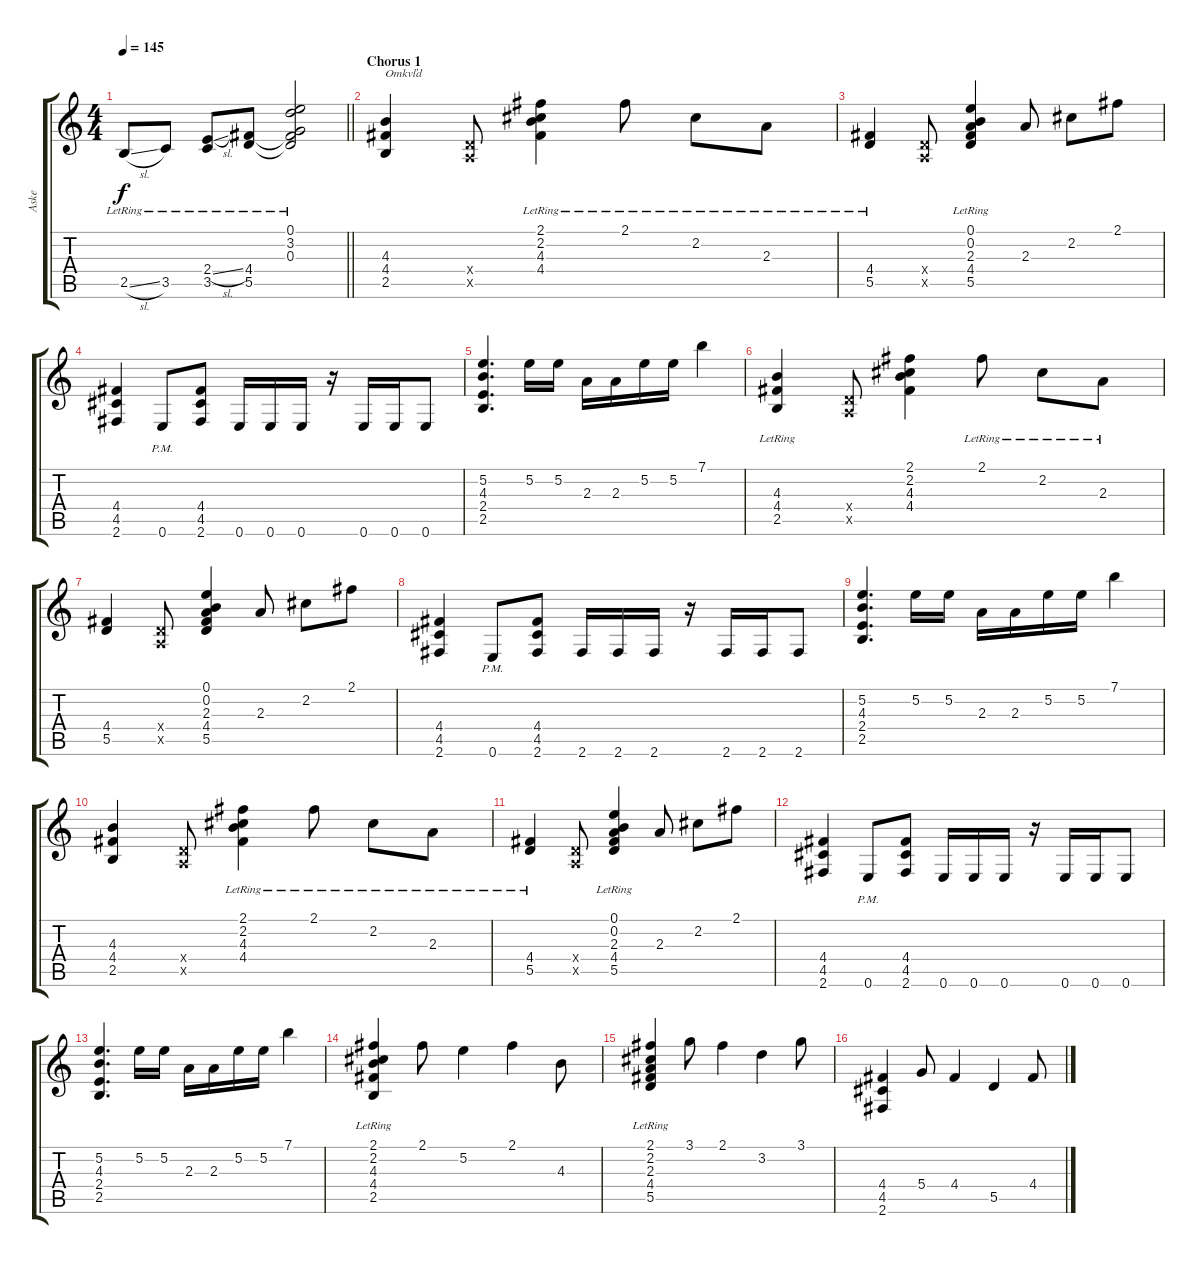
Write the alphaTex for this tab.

\track ("Aske" "Aske") {instrument acousticguitarsteel}
\staff {score tabs}
\tuning (E4 B3 G3 D3 A2 E2) {hide}
\ts (4 4)
\tempo 145
\clef g2
\barLineRight lightlight
\ks c
2.5{sl lr}.8{dy f} 3.5{lr}.8 (2.4{sl lr} 3.5).8 (4.4{lr} 5.5{lr}).8 (0.1 3.2{lr} 0.3{lr} 4.4{t} 5.5{t}).2 |
\section ("" "Chorus 1")
(4.3 4.4 2.5).4{txt "Omkvľd" instrument distortionguitar} (0.4{x} 0.5{x}).8 (2.1 2.2 4.3 4.4{lr}).4 2.1{lr}.8 2.2{lr}.8 2.3{lr}.8 |
(4.4 5.5{lr}).4 (0.4{x} 0.5{x}).8 (0.1{lr} 0.2{lr} 2.3{lr} 4.4{lr} 5.5{lr}).4 2.3.8 2.2.8 2.1.8 |
(4.4 4.5 2.6).4 0.6{pm}.8 (4.4 4.5 2.6).8 0.6.16 0.6.16 0.6.16 r.16 0.6.16 0.6.16 0.6.8 |
(5.2 4.3 2.4 2.5).4{d} 5.2.16 5.2.16 2.3.16 2.3.16 5.2.16 5.2.16 7.1.4 |
(4.3 4.4{lr} 2.5{lr}).4 (0.4{x} 0.5{x}).8 (2.1 2.2 4.3 4.4).4 2.1{lr}.8 2.2{lr}.8 2.3{lr}.8 |
(4.4 5.5).4 (0.4{x} 0.5{x}).8 (0.1 0.2 2.3 4.4 5.5).4 2.3.8 2.2.8 2.1.8 |
(4.4 4.5 2.6).4 0.6{pm}.8 (4.4 4.5 2.6).8 2.6.16 2.6.16 2.6.16 r.16 2.6.16 2.6.16 2.6.8 |
(5.2 4.3 2.4 2.5).4{d} 5.2.16 5.2.16 2.3.16 2.3.16 5.2.16 5.2.16 7.1.4 |
(4.3 4.4 2.5).4 (0.4{x} 0.5{x}).8 (2.1 2.2 4.3 4.4{lr}).4 2.1{lr}.8 2.2{lr}.8 2.3{lr}.8 |
(4.4 5.5{lr}).4 (0.4{x} 0.5{x}).8 (0.1{lr} 0.2{lr} 2.3{lr} 4.4{lr} 5.5{lr}).4 2.3.8 2.2.8 2.1.8 |
(4.4 4.5 2.6).4 0.6{pm}.8 (4.4 4.5 2.6).8 0.6.16 0.6.16 0.6.16 r.16 0.6.16 0.6.16 0.6.8 |
(5.2 4.3 2.4 2.5).4{d} 5.2.16 5.2.16 2.3.16 2.3.16 5.2.16 5.2.16 7.1.4 |
(2.1 2.2{lr} 4.3 4.4 2.5).4 2.1.8 5.2.4 2.1.4 4.3.8 |
(2.1{lr} 2.2{lr} 2.3{lr} 4.4{lr} 5.5{lr}).4 3.1.8 2.1.4 3.2.4 3.1.8 |
(4.4 4.5 2.6).4 5.4.8 4.4.4 5.5.4 4.4.8
